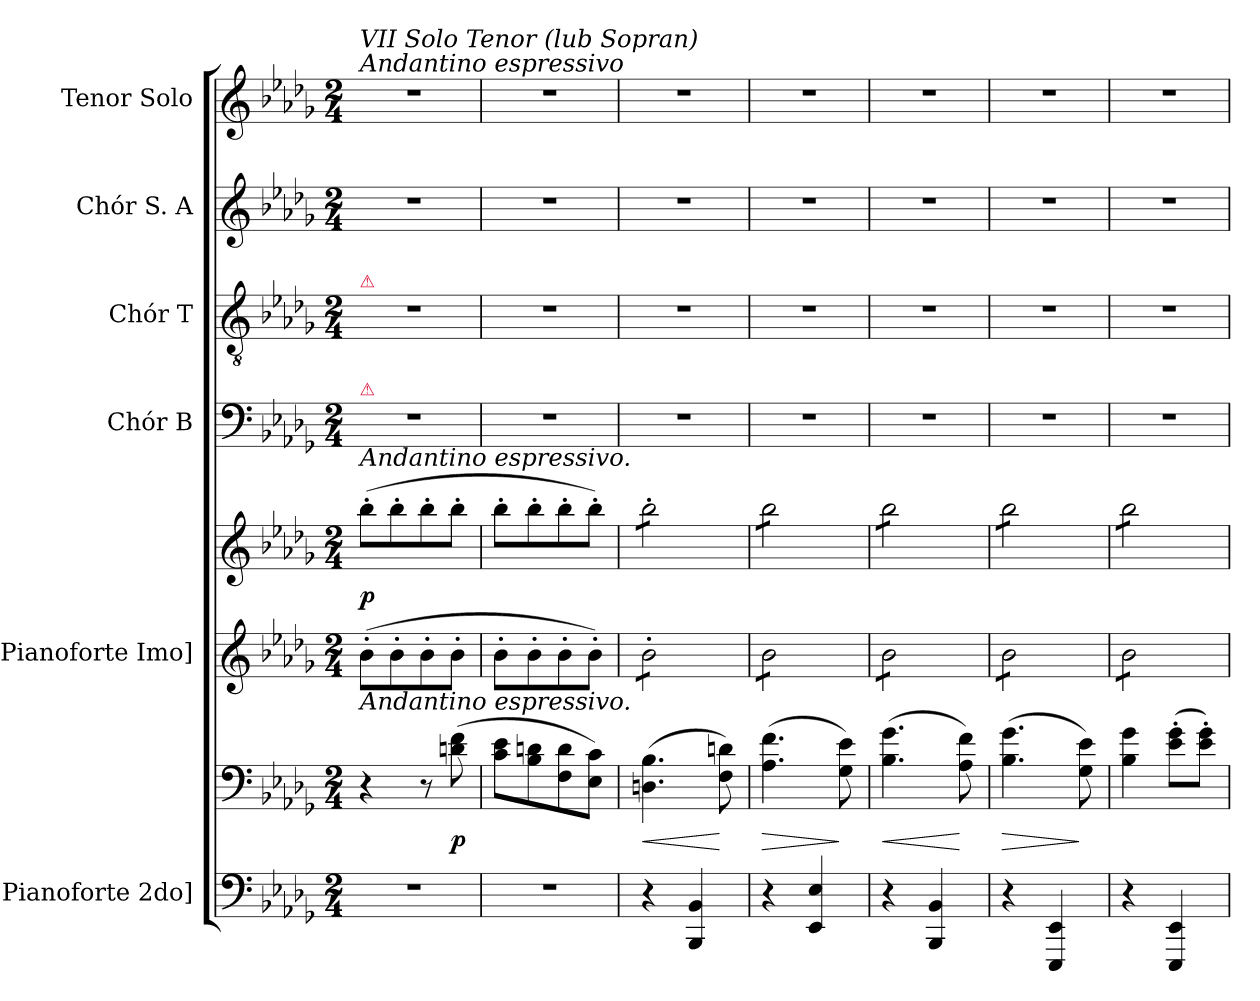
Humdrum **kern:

**kern	**kern	**dynam	**kern	**kern	**dynam	**kern	**kern	**kern	**kern
*part6	*part6	*part6	*part5	*part5	*part5	*part4	*part3	*part2	*part1
*staff8	*staff7	*staff7/8	*staff6	*staff5	*staff5/6	*staff4	*staff3	*staff2	*staff1
*I"[Pianoforte 2do]	*	*	*I"[Pianoforte Imo]	*	*	*I"Chór B	*I"Chór T	*I"Chór S. A	*I"Tenor Solo
*I'Pno	*	*	*I'Pno	*	*	*	*I'T	*I'S	*I'T
*clefF4	*clefF4	*	*clefG2	*clefG2	*	*clefF4	*clefGv2	*clefG2	*clefG2
*k[b-e-a-d-g-]	*k[b-e-a-d-g-]	*	*k[b-e-a-d-g-]	*k[b-e-a-d-g-]	*	*k[b-e-a-d-g-]	*k[b-e-a-d-g-]	*k[b-e-a-d-g-]	*k[b-e-a-d-g-]
*D-:	*D-:	*	*D-:	*D-:	*	*D-:	*D-:	*D-:	*D-:
*M2/4	*M2/4	*	*M2/4	*M2/4	*	*M2/4	*M2/4	*M2/4	*M2/4
=1	=1	=1	=1	=1	=1	=1	=1	=1	=1
!	!	!	!	!	!	!	!	!	!LO:TX:a:i:t=Andantino espressivo
!	!	!	!	!	!	!	!	!	!LO:TX:a:i:t=VII Solo Tenor (lub Sopran)
!	!	!	!	!	!	!	!LO:TX:a:color=crimson:t=⚠	!	!
!	!	!	!	!	!	!LO:TX:a:color=crimson:t=⚠	!	!	!
!	!	!	!	!LO:TX:a:i:t=Andantino espressivo.	!	!	!	!	!
!	!LO:TX:a:i:t=Andantino espressivo.	!	!	!	!	!	!	!	!
2r	4r	.	(>8b-'\L	(>8bb-'\L	p	2r	2r	2r	2r
.	.	.	8b-'\	8bb-'\	.	.	.	.	.
.	8r	.	8b-'\	8bb-'\	.	.	.	.	.
.	(>8dn\ 8f\	p	8b-'\J	8bb-'\J	.	.	.	.	.
=2	=2	=2	=2	=2	=2	=2	=2	=2	=2
2r	8c\ 8e-\L	.	8b-'\L	8bb-'\L	.	2r	2r	2r	2r
.	8B-\ 8dn\	.	8b-'\	8bb-'\	.	.	.	.	.
.	8F\ 8d\	.	8b-'\	8bb-'\	.	.	.	.	.
.	8E-\ 8c\J)	.	8b-'\J)	8bb-'\J)	.	.	.	.	.
=3	=3	=3	=3	=3	=3	=3	=3	=3	=3
!	!	!	!	!LO:TX:a:t=....	!	!	!	!	!
!	!	!	!	!LO:TX:b:i:t=segue	!	!	!	!	!
!	!	!	!LO:TX:a:t=....	!	!	!	!	!	!
*	*	*	*tremolo	*	*	*	*	*	*
*	*	*	*	*tremolo	*	*	*	*	*
4r	(>4.Dn\ 4.B-\	<	8b-'\L	8bb-'\L	.	2r	2r	2r	2r
.	.	.	8b-'\	8bb-'\	.	.	.	.	.
4BBB-/ 4BB-/	.	.	8b-'\	8bb-'\	.	.	.	.	.
.	8F\ 8dn\)	[	8b-'\J	8bb-'\J	.	.	.	.	.
=4	=4	=4	=4	=4	=4	=4	=4	=4	=4
4r	(>4.A-\ 4.f\	>	8b-\L	8bb-\L	.	2r	2r	2r	2r
.	.	.	8b-\	8bb-\	.	.	.	.	.
4EE-/ 4E-/	.	.	8b-\	8bb-\	.	.	.	.	.
.	8G-\ 8e-\)	]	8b-\J	8bb-\J	.	.	.	.	.
=5	=5	=5	=5	=5	=5	=5	=5	=5	=5
4r	(>4.B-\ 4.g-\	<	8b-\L	8bb-\L	.	2r	2r	2r	2r
.	.	.	8b-\	8bb-\	.	.	.	.	.
4BBB-/ 4BB-/	.	.	8b-\	8bb-\	.	.	.	.	.
.	8A-\ 8f\)	[	8b-\J	8bb-\J	.	.	.	.	.
=6	=6	=6	=6	=6	=6	=6	=6	=6	=6
4r	(>4.B-\ 4.g-\	>	8b-\L	8bb-\L	.	2r	2r	2r	2r
.	.	.	8b-\	8bb-\	.	.	.	.	.
4EEE-/ 4EE-/	.	.	8b-\	8bb-\	.	.	.	.	.
.	8G-\ 8e-\)	]	8b-\J	8bb-\J	.	.	.	.	.
=7	=7	=7	=7	=7	=7	=7	=7	=7	=7
4r	4B-\ 4g-\	.	8b-\L	8bb-\L	.	2r	2r	2r	2r
.	.	.	8b-\	8bb-\	.	.	.	.	.
4EEE-/ 4EE-/	(>8e-'\ 8g-'\L	.	8b-\	8bb-\	.	.	.	.	.
.	8e-'\ 8g-'\J)	.	8b-\J	8bb-\J	.	.	.	.	.
*	*	*	*	*Xtremolo	*	*	*	*	*
*	*	*	*Xtremolo	*	*	*	*	*	*
=	=	=	=	=	=	=	=	=	=
*-	*-	*-	*-	*-	*-	*-	*-	*-	*-
